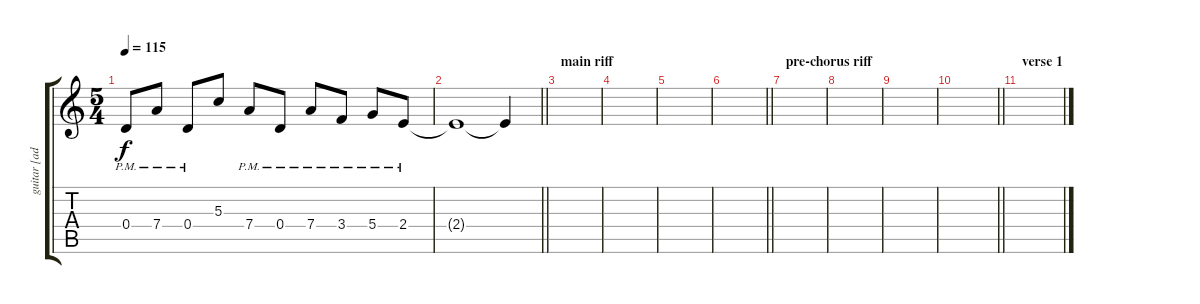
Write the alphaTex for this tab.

\track ("guitar [adam jones]" "guitar [ad") {instrument distortionguitar}
\staff {score tabs}
\tuning (E4 B3 G3 D3 A2 D2) {hide}
\ts (5 4)
\tempo 115
\clef g2
\ks c
0.4{pm}.8{dy f} 7.4{pm}.8 0.4{pm}.8 5.3.8 7.4{pm}.8 0.4{pm}.8 7.4{pm}.8 3.4{pm}.8 5.4{pm}.8 2.4{pm}.8 |
\barLineRight lightlight
2.4{t}.1 2.4{t}.4 |
\section ("" "main riff")
|
|
|
\barLineRight lightlight
|
\section ("" "pre-chorus riff")
|
|
|
\barLineRight lightlight
|
\section ("" "verse 1")
